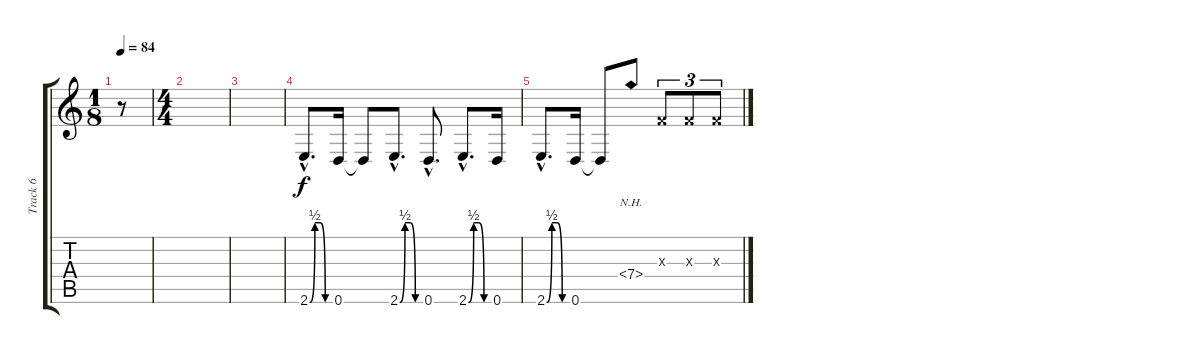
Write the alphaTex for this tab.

\track ("Track 6" "Track 6") {instrument distortionguitar}
\staff {score tabs}
\tuning (D4 A3 F3 C3 G2 D2) {hide}
\ts (1 8)
\tempo 84
\clef g2
\ks c
r.8{dy f instrument distortionguitar} |
\ts (4 4)
|
|
2.6{be (custom 0 0 15 2 30 2 45 0 60 0) hac}.8{d} 0.6.16 0.6{t}.8 2.6{be (custom 0 0 15 2 30 2 45 0 60 0) hac}.8{d} 0.6{hac}.8{d} 2.6{be (custom 0 0 15 2 30 2 45 0 60 0) hac}.8{d} 0.6.16 |
2.6{be (custom 0 0 15 2 30 2 45 0 60 0) hac}.8{d} 0.6.16 0.6{t}.8 7.4{nh}.8 0.3{x}.8{tu (3 2)} 0.3{x}.8{tu (3 2)} 0.3{x}.8{tu (3 2)}
